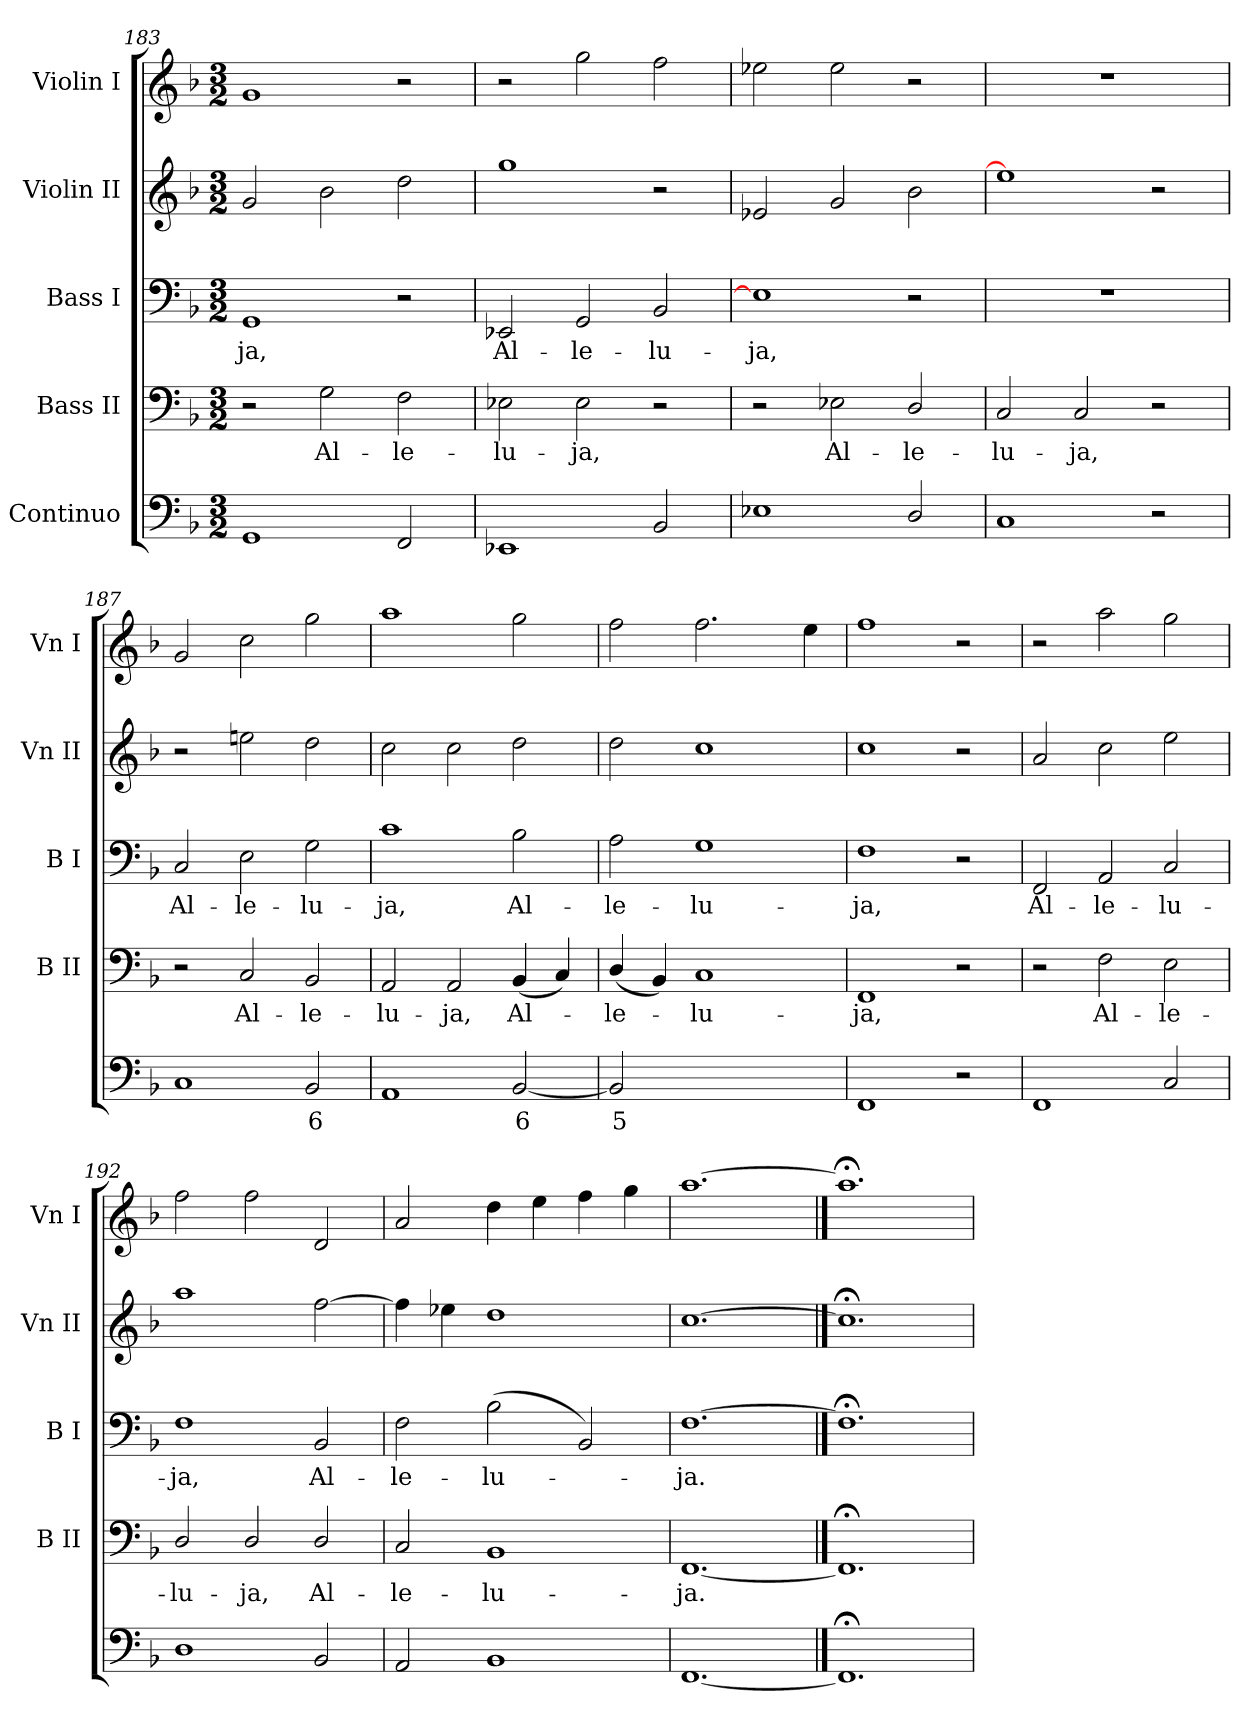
**kern	**text	**kern	**text	**kern	**text	**kern	**kern
*part5	*part5	*part4	*part4	*part3	*part3	*part2	*part1
*staff5	*staff5	*staff4	*staff4	*staff3	*staff3	*staff2	*staff1
*I"Continuo	*	*I"Bass II	*	*I"Bass I	*	*I"Violin II	*I"Violin I
*	*	*I'B II	*	*I'B I	*	*I'Vn II	*I'Vn I
*clefF4	*	*clefF4	*	*clefF4	*	*clefG2	*clefG2
*k[b-]	*	*k[b-]	*	*k[b-]	*	*k[b-]	*k[b-]
*F:	*	*F:	*	*F:	*	*F:	*F:
*M3/2	*	*M3/2	*	*M3/2	*	*M3/2	*M3/2
=183	=183	=183	=183	=183	=183	=183	=183
!	!	!	!	!	!LO:LY:b	!	!
1GG	.	2r	.	1GG	-ja,	2g	1g
!	!	!	!LO:LY:b	!	!	!	!
.	.	2G	Al-	.	.	2b-	.
!	!	!	!LO:LY:b	!	!	!	!
2FF	.	2F	-le-	2r	.	2dd	2r
=184	=184	=184	=184	=184	=184	=184	=184
!	!	!	!LO:LY:b	!	!LO:LY:b	!	!
1EE-X	.	2E-X	-lu-	2EE-X	Al-	1gg	2r
!	!	!	!LO:LY:b	!	!LO:LY:b	!	!
.	.	2E-	-ja,	2GG	-le-	.	2gg
!	!	!	!	!	!LO:LY:b	!	!
2BB-	.	2r	.	2BB-	-lu-	2r	2ff
=185	=185	=185	=185	=185	=185	=185	=185
!	!	!	!	!	!LO:LY:b	!	!
1E-X	.	2r	.	1E-]	-ja,	2e-X	2ee-X
!	!	!	!LO:LY:b	!	!	!	!
.	.	2E-X	Al-	.	.	2g	2ee-
!	!	!	!LO:LY:b	!	!	!	!
2D/	.	2D/	-le-	2r	.	2b-	2r
=186	=186	=186	=186	=186	=186	=186	=186
!	!	!	!LO:LY:b	!LO:N:vis=1	!	!	!LO:N:vis=1
1C	.	2C	-lu-	1.r	.	1ee-]	1.r
!	!	!	!LO:LY:b	!	!	!	!
.	.	2C	-ja,	.	.	.	.
2r	.	2r	.	.	.	2r	.
!!LO:LB:g=z
=187	=187	=187	=187	=187	=187	=187	=187
!	!	!	!	!	!LO:LY:b	!	!
1C	.	2r	.	2C	Al-	2r	2g
!	!	!	!LO:LY:b	!	!LO:LY:b	!	!
.	.	2C	Al-	2E	-le-	2een	2cc
!	!LO:LY:b	!	!LO:LY:b	!	!LO:LY:b	!	!
2BB-	6	2BB-	-le-	2G	-lu-	2dd	2gg
=188	=188	=188	=188	=188	=188	=188	=188
!	!	!	!LO:LY:b	!	!LO:LY:b	!	!
1AA	.	2AA	-lu-	1c	-ja,	2cc	1aa
!	!	!	!LO:LY:b	!	!	!	!
.	.	2AA	-ja,	.	.	2cc	.
!	!LO:LY:b	!	!LO:LY:b	!	!LO:LY:b	!	!
[2BB-	6	(<4BB-	Al-	2B-	Al-	2dd	2gg
.	.	4C)	.	.	.	.	.
=189	=189	=189	=189	=189	=189	=189	=189
!	!LO:LY:b	!	!LO:LY:b	!	!LO:LY:b	!	!
2BB-]	5	(<4D/	le-	2A	-le-	2dd	2ff
.	.	4BB-)	.	.	.	.	.
!	!LO:LY:b	!	!LO:LY:b	!	!LO:LY:b	!	!
[2Cyy	4	1C	lu-	1G	-lu-	1cc	2.ff
!	!LO:LY:b	!	!	!	!	!	!
2Cyy]	3	.	.	.	.	.	.
.	.	.	.	.	.	.	4ee
=190	=190	=190	=190	=190	=190	=190	=190
!	!	!	!LO:LY:b	!	!LO:LY:b	!	!
1FF	.	1FF	-ja,	1F	-ja,	1cc	1ff
2r	.	2r	.	2r	.	2r	2r
=191	=191	=191	=191	=191	=191	=191	=191
!	!	!	!	!	!LO:LY:b	!	!
1FF	.	2r	.	2FF	Al-	2a	2r
!	!	!	!LO:LY:b	!	!LO:LY:b	!	!
.	.	2F	Al-	2AA	-le-	2cc	2aa
!	!	!	!LO:LY:b	!	!LO:LY:b	!	!
2C	.	2E	-le-	2C	-lu-	2ee	2gg
=192	=192	=192	=192	=192	=192	=192	=192
!	!	!	!LO:LY:b	!	!LO:LY:b	!	!
1D	.	2D/	-lu-	1F	-ja,	1aa	2ff
!	!	!	!LO:LY:b	!	!	!	!
.	.	2D/	-ja,	.	.	.	2ff
!	!	!	!LO:LY:b	!	!LO:LY:b	!	!
2BB-	.	2D/	Al-	2BB-	Al-	[2ff	2d
=193	=193	=193	=193	=193	=193	=193	=193
!	!	!	!LO:LY:b	!	!LO:LY:b	!	!
2AA	.	2C	-le-	2F	-le-	4ff]	2a
.	.	.	.	.	.	4ee-X	.
!	!	!	!LO:LY:b	!	!LO:LY:b	!	!
1BB-	.	1BB-	-lu-	(<2B-	-lu-	1dd	4dd
.	.	.	.	.	.	.	4ee
.	.	.	.	2BB-)	.	.	4ff
.	.	.	.	.	.	.	4gg
=194	=194	=194	=194	=194	=194	=194	=194
!	!	!	!LO:LY:b	!	!LO:LY:b	!	!
[1.FF	.	[1.FF	-ja.	[1.F	ja.	[1.cc	[1.aa
==195	==195	==195	==195	==195	==195	==195	==195
1.FF;<]	.	1.FF;<]	.	1.F;<]	.	1.cc;<]	1.aa;<]
=	=	=	=	=	=	=	=
*-	*-	*-	*-	*-	*-	*-	*-
